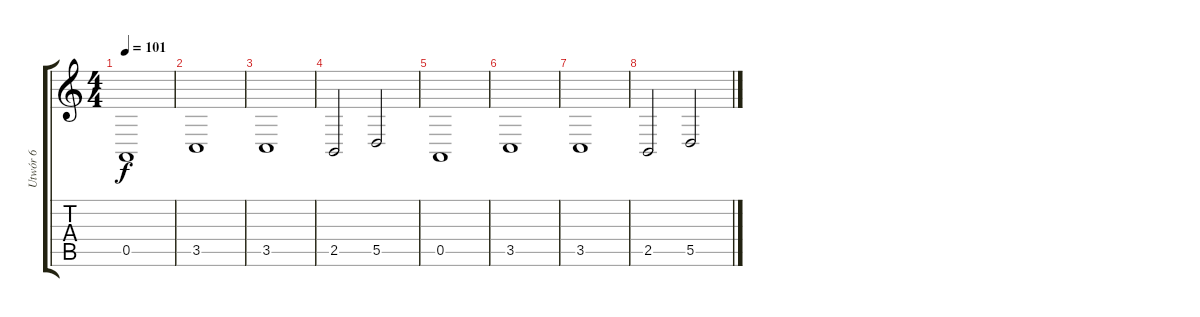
\track ("Utwór 6" "Utwór 6") {instrument reedorgan}
\staff {score tabs}
\tuning (E4 B3 G3 D3 A2 D2) {hide}
\ts (4 4)
\tempo 101
\clef g2
\ks c
0.5.1{dy f} |
3.5.1 |
3.5.1 |
2.5.2 5.5.2 |
0.5.1 |
3.5.1 |
3.5.1 |
2.5.2 5.5.2
